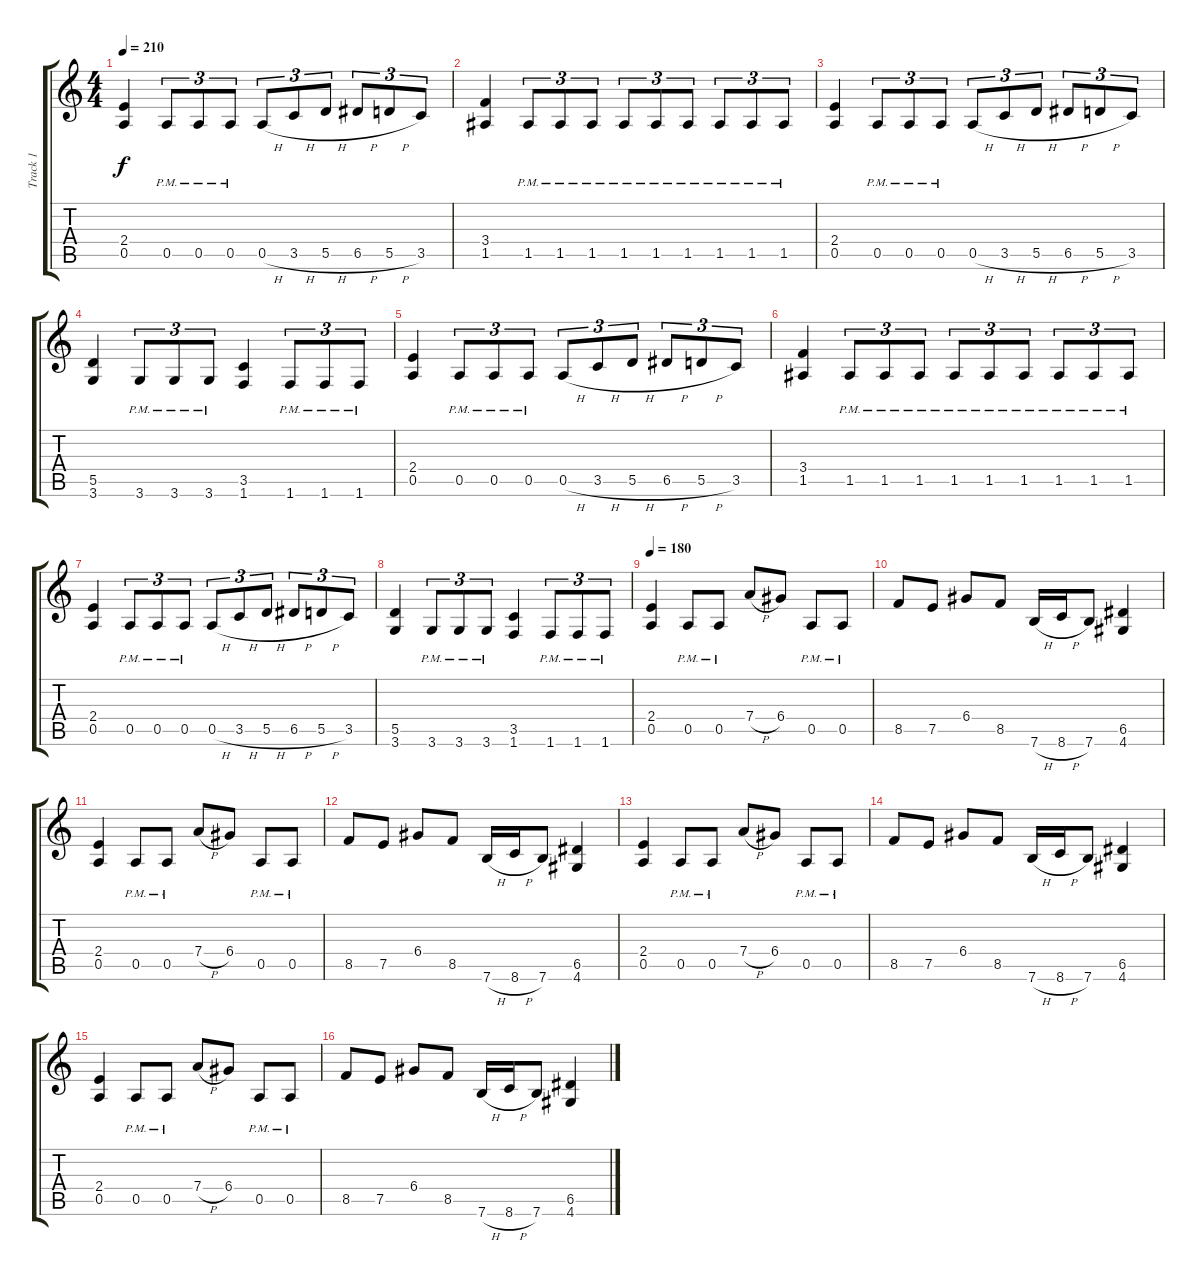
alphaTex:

\track ("Track 1" "Track 1") {instrument distortionguitar}
\staff {score tabs}
\tuning (E4 B3 G3 D3 A2 E2) {hide}
\ts (4 4)
\tempo 210
\clef g2
\ks c
(2.4 0.5).4{dy f} 0.5{pm}.8{tu (3 2)} 0.5{pm}.8{tu (3 2)} 0.5{pm}.8{tu (3 2)} 0.5{h}.8{tu (3 2)} 3.5{h}.8{tu (3 2)} 5.5{h}.8{tu (3 2)} 6.5{h}.8{tu (3 2)} 5.5{h}.8{tu (3 2)} 3.5.8{tu (3 2)} |
(3.4 1.5).4 1.5{pm}.8{tu (3 2)} 1.5{pm}.8{tu (3 2)} 1.5{pm}.8{tu (3 2)} 1.5{pm}.8{tu (3 2)} 1.5{pm}.8{tu (3 2)} 1.5{pm}.8{tu (3 2)} 1.5{pm}.8{tu (3 2)} 1.5{pm}.8{tu (3 2)} 1.5{pm}.8{tu (3 2)} |
(2.4 0.5).4 0.5{pm}.8{tu (3 2)} 0.5{pm}.8{tu (3 2)} 0.5{pm}.8{tu (3 2)} 0.5{h}.8{tu (3 2)} 3.5{h}.8{tu (3 2)} 5.5{h}.8{tu (3 2)} 6.5{h}.8{tu (3 2)} 5.5{h}.8{tu (3 2)} 3.5.8{tu (3 2)} |
(5.5 3.6).4 3.6{pm}.8{tu (3 2)} 3.6{pm}.8{tu (3 2)} 3.6{pm}.8{tu (3 2)} (3.5 1.6).4 1.6{pm}.8{tu (3 2)} 1.6{pm}.8{tu (3 2)} 1.6{pm}.8{tu (3 2)} |
(2.4 0.5).4 0.5{pm}.8{tu (3 2)} 0.5{pm}.8{tu (3 2)} 0.5{pm}.8{tu (3 2)} 0.5{h}.8{tu (3 2)} 3.5{h}.8{tu (3 2)} 5.5{h}.8{tu (3 2)} 6.5{h}.8{tu (3 2)} 5.5{h}.8{tu (3 2)} 3.5.8{tu (3 2)} |
(3.4 1.5).4 1.5{pm}.8{tu (3 2)} 1.5{pm}.8{tu (3 2)} 1.5{pm}.8{tu (3 2)} 1.5{pm}.8{tu (3 2)} 1.5{pm}.8{tu (3 2)} 1.5{pm}.8{tu (3 2)} 1.5{pm}.8{tu (3 2)} 1.5{pm}.8{tu (3 2)} 1.5{pm}.8{tu (3 2)} |
(2.4 0.5).4 0.5{pm}.8{tu (3 2)} 0.5{pm}.8{tu (3 2)} 0.5{pm}.8{tu (3 2)} 0.5{h}.8{tu (3 2)} 3.5{h}.8{tu (3 2)} 5.5{h}.8{tu (3 2)} 6.5{h}.8{tu (3 2)} 5.5{h}.8{tu (3 2)} 3.5.8{tu (3 2)} |
(5.5 3.6).4 3.6{pm}.8{tu (3 2)} 3.6{pm}.8{tu (3 2)} 3.6{pm}.8{tu (3 2)} (3.5 1.6).4 1.6{pm}.8{tu (3 2)} 1.6{pm}.8{tu (3 2)} 1.6{pm}.8{tu (3 2)} |
\tempo 180
(2.4 0.5).4 0.5{pm}.8 0.5{pm}.8 7.4{h}.8 6.4.8 0.5{pm}.8 0.5{pm}.8 |
8.5.8 7.5.8 6.4.8 8.5.8 7.6{h}.16 8.6{h}.16 7.6.8 (6.5 4.6).4 |
(2.4 0.5).4 0.5{pm}.8 0.5{pm}.8 7.4{h}.8 6.4.8 0.5{pm}.8 0.5{pm}.8 |
8.5.8 7.5.8 6.4.8 8.5.8 7.6{h}.16 8.6{h}.16 7.6.8 (6.5 4.6).4 |
(2.4 0.5).4 0.5{pm}.8 0.5{pm}.8 7.4{h}.8 6.4.8 0.5{pm}.8 0.5{pm}.8 |
8.5.8 7.5.8 6.4.8 8.5.8 7.6{h}.16 8.6{h}.16 7.6.8 (6.5 4.6).4 |
(2.4 0.5).4 0.5{pm}.8 0.5{pm}.8 7.4{h}.8 6.4.8 0.5{pm}.8 0.5{pm}.8 |
8.5.8 7.5.8 6.4.8 8.5.8 7.6{h}.16 8.6{h}.16 7.6.8 (6.5 4.6).4
